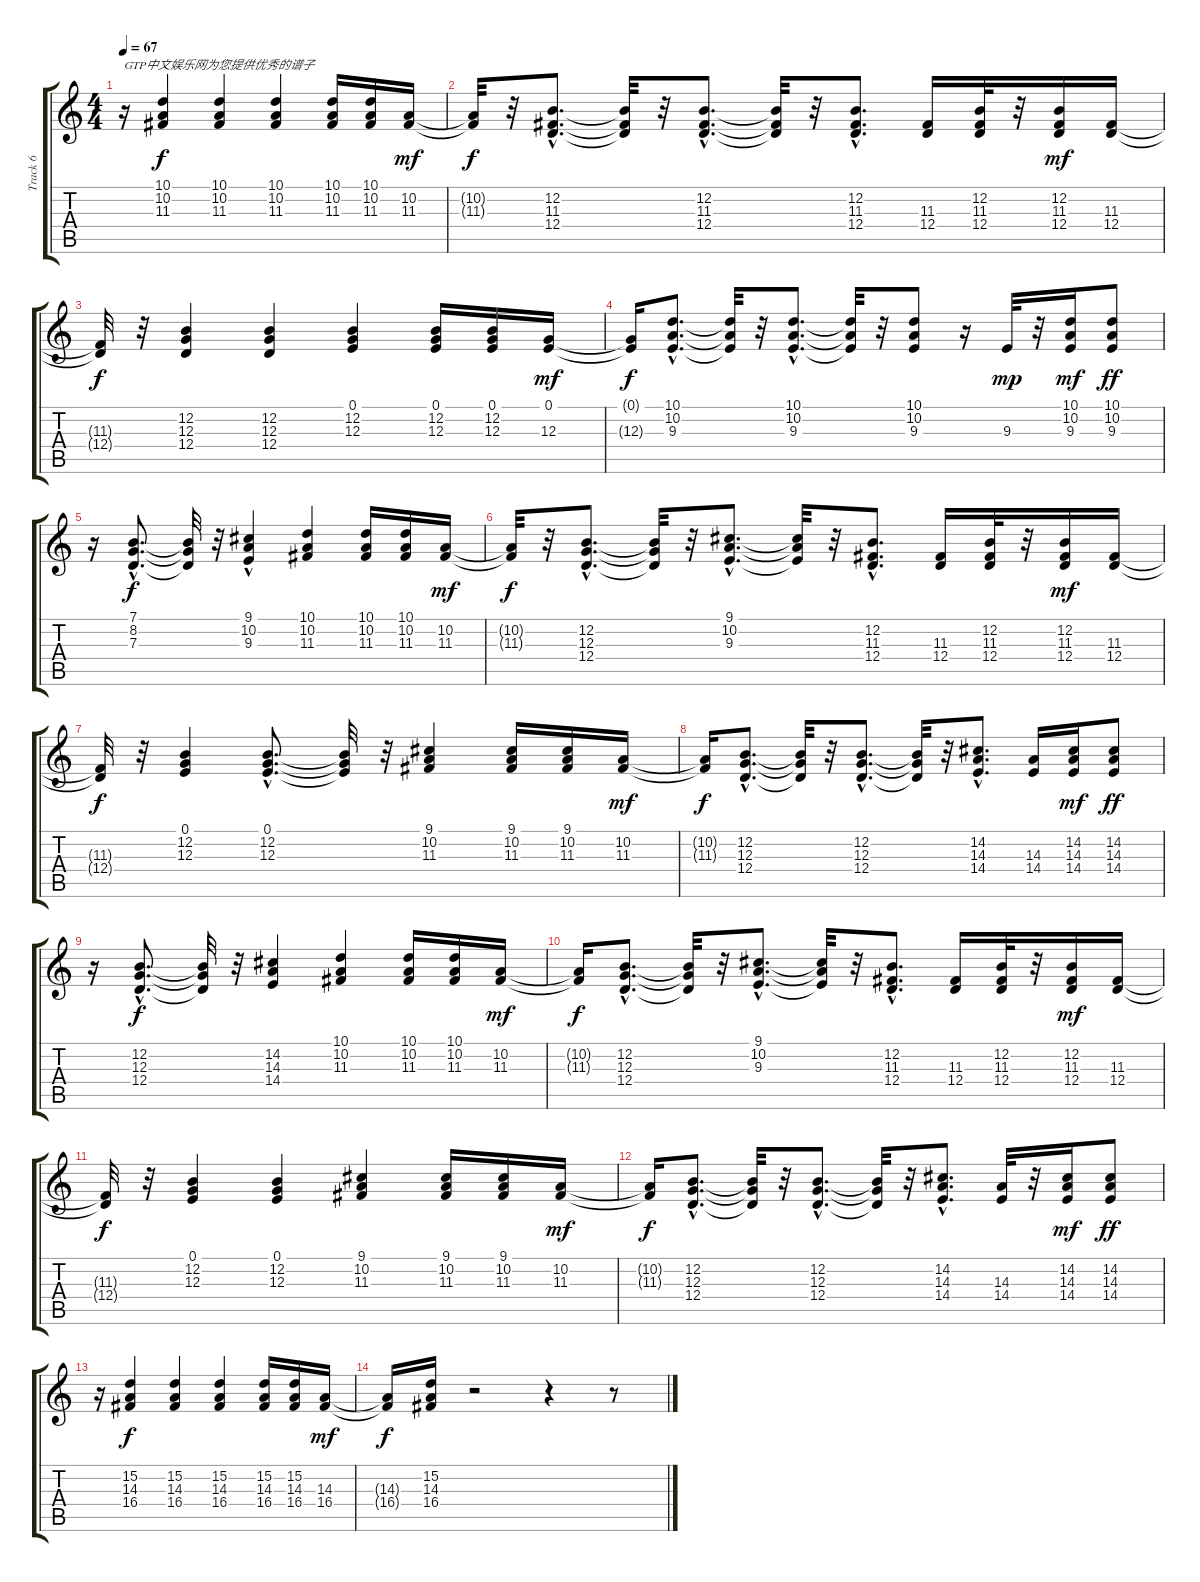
\track ("Track 6" "Track 6") {instrument electricpiano1}
\staff {score tabs}
\tuning (E4 B3 G3 D3 A2 E2) {hide}
\ts (4 4)
\tempo 67
\clef g2
\ks c
r.16{txt "GTP中文娱乐网为您提供优秀的谱子" dy f instrument electricpiano1} (10.1 10.2 11.3).4 (10.1 10.2 11.3).4 (10.1 10.2 11.3).4 (10.1 10.2 11.3).16 (10.1 10.2 11.3).16 (10.2 11.3).16{dy mf} |
(10.2{t} 11.3{t}).32{dy f} r.32 (12.2{hac} 11.3{hac} 12.4{hac}).8{d} (12.2{t} 11.3{t} 12.4{t}).32 r.32 (12.2{hac} 11.3{hac} 12.4{hac}).8{d} (12.2{t} 11.3{t} 12.4{t}).32 r.32 (12.2{hac} 11.3 12.4).8{d} (11.3 12.4).16 (12.2 11.3 12.4).32 r.32 (12.2 11.3 12.4).16{dy mf} (11.3 12.4).16 |
(11.3{t} 12.4{t}).32{dy f} r.32 (12.2 12.3 12.4).4 (12.2 12.3 12.4).4 (0.1 12.2 12.3).4 (0.1 12.2 12.3).16 (0.1 12.2 12.3).16 (0.1 12.3).16{dy mf} |
(0.1{t} 12.3{t}).16{dy f} (10.1{hac} 10.2{hac} 9.3{hac}).8{d} (10.1{t} 10.2{t} 9.3{t}).32 r.32 (10.1{hac} 10.2{hac} 9.3{hac}).8{d} (10.1{t} 10.2{t} 9.3{t}).32 r.32 (10.1 10.2 9.3).8 r.16 9.3.32{dy mp} r.32 (10.1 10.2 9.3).16{dy mf} (10.1 10.2 9.3).8{dy ff} |
r.16 (7.1{hac} 8.2{hac} 7.3{hac}).8{d dy f} (7.1{t} 8.2{t} 7.3{t}).32 r.32 (9.1{hac} 10.2 9.3{hac}).4 (10.1 10.2 11.3).4 (10.1 10.2 11.3).16 (10.1 10.2 11.3).16 (10.2 11.3).16{dy mf} |
(10.2{t} 11.3{t}).32{dy f} r.32 (12.2{hac} 12.3{hac} 12.4{hac}).8{d} (12.2{t} 12.3{t} 12.4{t}).32 r.32 (9.1{hac} 10.2{hac} 9.3{hac}).8{d} (9.1{t} 10.2{t} 9.3{t}).32 r.32 (12.2{hac} 11.3 12.4).8{d} (11.3 12.4).16 (12.2 11.3 12.4).32 r.32 (12.2 11.3 12.4).16{dy mf} (11.3 12.4).16 |
(11.3{t} 12.4{t}).32{dy f} r.32 (0.1 12.2 12.3).4 (0.1{hac} 12.2{hac} 12.3{hac}).8{d} (0.1{t} 12.2{t} 12.3{t}).32 r.32 (9.1 10.2 11.3).4 (9.1 10.2 11.3).16 (9.1 10.2 11.3).16 (10.2 11.3).16{dy mf} |
(10.2{t} 11.3{t}).16{dy f} (12.2{hac} 12.3{hac} 12.4{hac}).8{d} (12.2{t} 12.3{t} 12.4{t}).32 r.32 (12.2{hac} 12.3{hac} 12.4{hac}).8{d} (12.2{t} 12.3{t} 12.4{t}).32 r.32 (14.2{hac} 14.3 14.4).8{d} (14.3 14.4).16 (14.2 14.3 14.4).16{dy mf} (14.2 14.3 14.4).8{dy ff} |
r.16 (12.2{hac} 12.3{hac} 12.4{hac}).8{d dy f} (12.2{t} 12.3{t} 12.4{t}).32 r.32 (14.2 14.3 14.4).4 (10.1 10.2 11.3).4 (10.1 10.2 11.3).16 (10.1 10.2 11.3).16 (10.2 11.3).16{dy mf} |
(10.2{t} 11.3{t}).16{dy f} (12.2{hac} 12.3{hac} 12.4{hac}).8{d} (12.2{t} 12.3{t} 12.4{t}).32 r.32 (9.1{hac} 10.2{hac} 9.3{hac}).8{d} (9.1{t} 10.2{t} 9.3{t}).32 r.32 (12.2{hac} 11.3 12.4).8{d} (11.3 12.4).16 (12.2 11.3 12.4).32 r.32 (12.2 11.3 12.4).16{dy mf} (11.3 12.4).16 |
(11.3{t} 12.4{t}).32{dy f} r.32 (0.1 12.2 12.3).4 (0.1 12.2 12.3).4 (9.1 10.2 11.3).4 (9.1 10.2 11.3).16 (9.1 10.2 11.3).16 (10.2 11.3).16{dy mf} |
(10.2{t} 11.3{t}).16{dy f} (12.2{hac} 12.3{hac} 12.4{hac}).8{d} (12.2{t} 12.3{t} 12.4{t}).32 r.32 (12.2{hac} 12.3{hac} 12.4{hac}).8{d} (12.2{t} 12.3{t} 12.4{t}).32 r.32 (14.2{hac} 14.3 14.4).8{d} (14.3 14.4).32 r.32 (14.2 14.3 14.4).16{dy mf} (14.2 14.3 14.4).8{dy ff} |
r.16 (15.2 14.3 16.4).4{dy f} (15.2 14.3 16.4).4 (15.2 14.3 16.4).4 (15.2 14.3 16.4).16 (15.2 14.3 16.4).16 (14.3 16.4).16{dy mf} |
(14.3{t} 16.4{t}).16{dy f} (15.2 14.3 16.4).16 r.2 r.4 r.8
